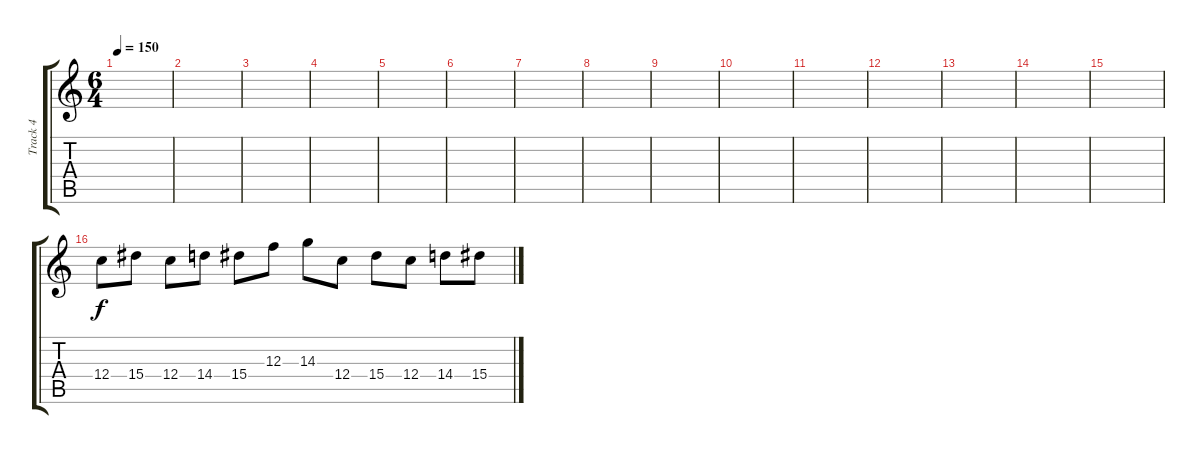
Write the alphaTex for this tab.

\track ("Track 4" "Track 4") {instrument acousticguitarsteel}
\staff {score tabs}
\tuning (D4 A3 F3 C3 G2 C2) {hide}
\ts (6 4)
\tempo 150
\clef g2
\ks c
|
|
|
|
|
|
|
|
|
|
|
|
|
|
|
12.4.8 15.4.8 12.4.8 14.4.8 15.4.8 12.3.8 14.3.8 12.4.8 15.4.8 12.4.8 14.4.8 15.4.8
